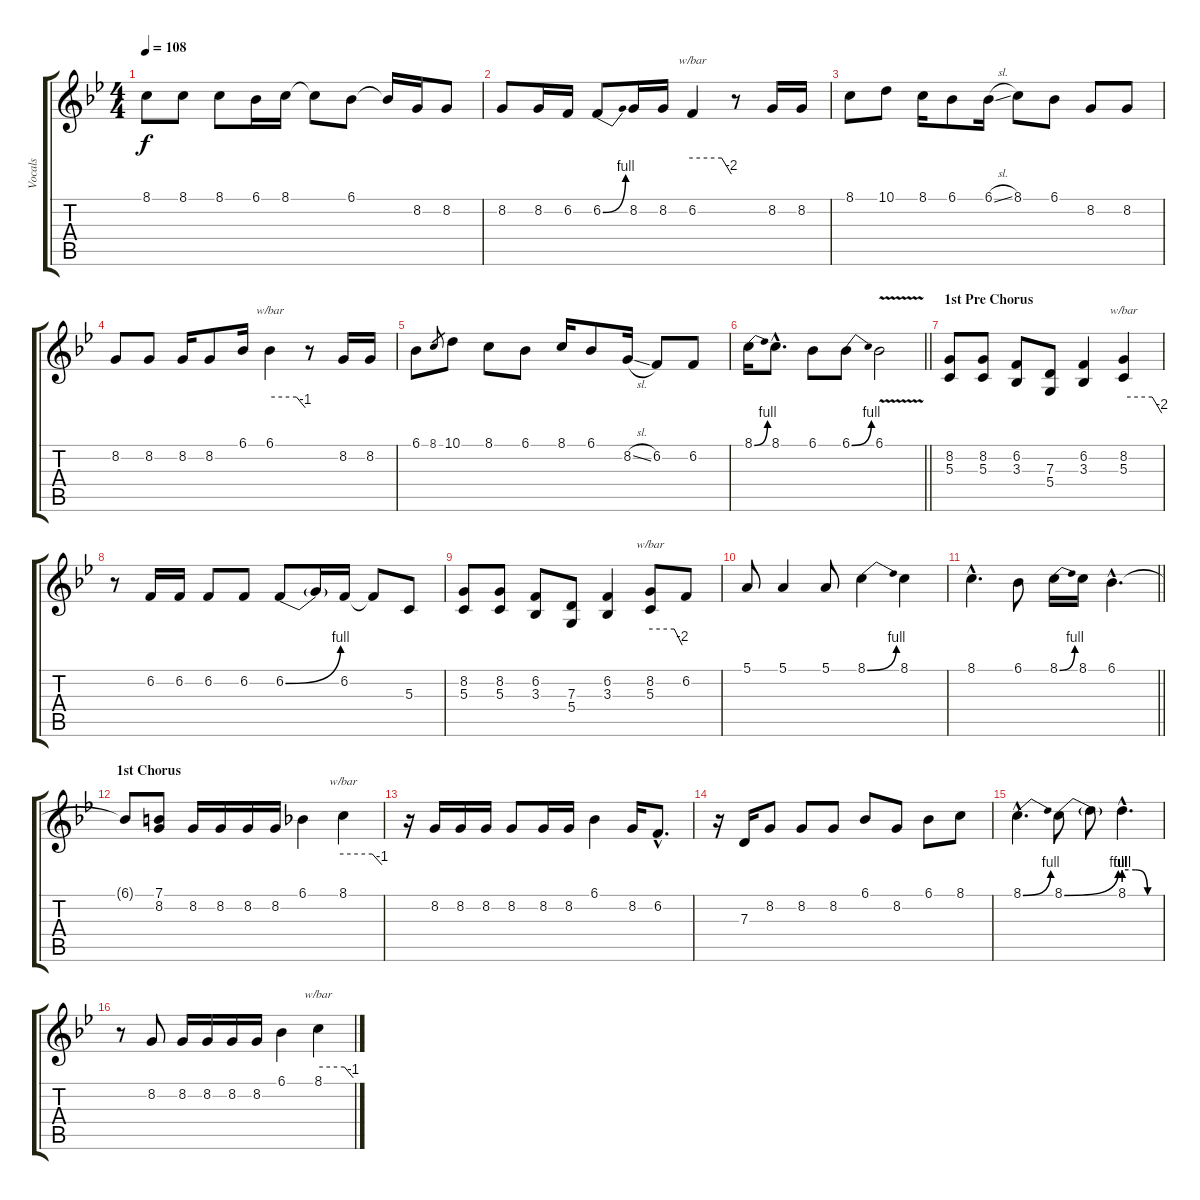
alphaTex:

\track ("Vocals" "Vocals") {instrument tenorsax}
\staff {score tabs}
\tuning (E4 B3 G3 D3 A2 E2) {hide}
\ts (4 4)
\tempo 108
\clef g2
\ks gminor
8.1.8{dy f} 8.1.8 8.1.8 6.1.16 8.1.16 8.1{t}.8 6.1.8 6.1{t}.16 8.2.16 8.2.8 |
8.2.8 8.2.16 6.2.16 6.2{be (bend 0 0 60 4)}.8 8.2.16 8.2.16 6.2.4{tbe (custom default 0 0 45 0 60 -8)} r.8 8.2.16 8.2.16 |
8.1.8 10.1.8 8.1.16 6.1.8 6.1{sl}.16 8.1.8 6.1.8 8.2.8 8.2.8 |
8.2.8 8.2.8 8.2.16 8.2.8 6.1.16 6.1.4{tbe (custom default 0 0 45 0 60 -4)} r.8 8.2.16 8.2.16 |
6.1.8 8.1.8{gr} 10.1.8 8.1.8 6.1.8 8.1.16 6.1.8 8.2{sl}.16 6.2.8 6.2.8 |
\barLineRight lightlight
8.1{be (bend 0 0 60 4)}.16 8.1{hac}.8{d} 6.1.8 6.1{be (bend 0 0 60 4)}.8 6.1{v}.2 |
\section ("" "1st Pre Chorus")
(8.2 5.3).8 (8.2 5.3).8 (6.2 3.3).8 (7.3 5.4).8 (6.2 3.3).4 (8.2 5.3).4{tbe (custom default 0 0 45 0 60 -8)} |
r.8 6.2.16 6.2.16 6.2.8 6.2.8 6.2{be (bend 0 0 60 4)}.8 6.2{t}.16 6.2.16 6.2{t}.8 5.3.8 |
(8.2 5.3).8 (8.2 5.3).8 (6.2 3.3).8 (7.3 5.4).8 (6.2 3.3).4 (8.2 5.3).8{tbe (custom default 0 0 45 0 60 -8)} 6.2.8 |
5.1.8 5.1.4 5.1.8 8.1{be (bend 0 0 60 4)}.4 8.1.4 |
\barLineRight lightlight
8.1{hac}.4{d} 6.1.8 8.1{be (bend 0 0 60 4)}.16 8.1.16 6.1{hac}.4{d} |
\section ("" "1st Chorus")
6.1{t}.8 (7.1 8.2).8 8.2.16 8.2.16 8.2.16 8.2.16 6.1.4 8.1.4{tbe (custom default 0 0 45 0 60 -4)} |
r.16 8.2.16 8.2.16 8.2.16 8.2.8 8.2.16 8.2.16 6.1.4 8.2.16 6.2{hac}.8{d} |
r.16 7.3.16 8.2.8 8.2.8 8.2.8 6.1.8 8.2.8 6.1.8 8.1.8 |
8.1{be (bend 0 0 60 4) hac}.4{d} 8.1{be (bend 0 0 60 4)}.8 8.1{t}.8 8.1{be (custom 0 4 20 4 40 0 60 0) hac}.4{d} |
r.8 8.2.8 8.2.16 8.2.16 8.2.16 8.2.16 6.1.4 8.1.4{tbe (custom default 0 0 45 0 60 -4)}
